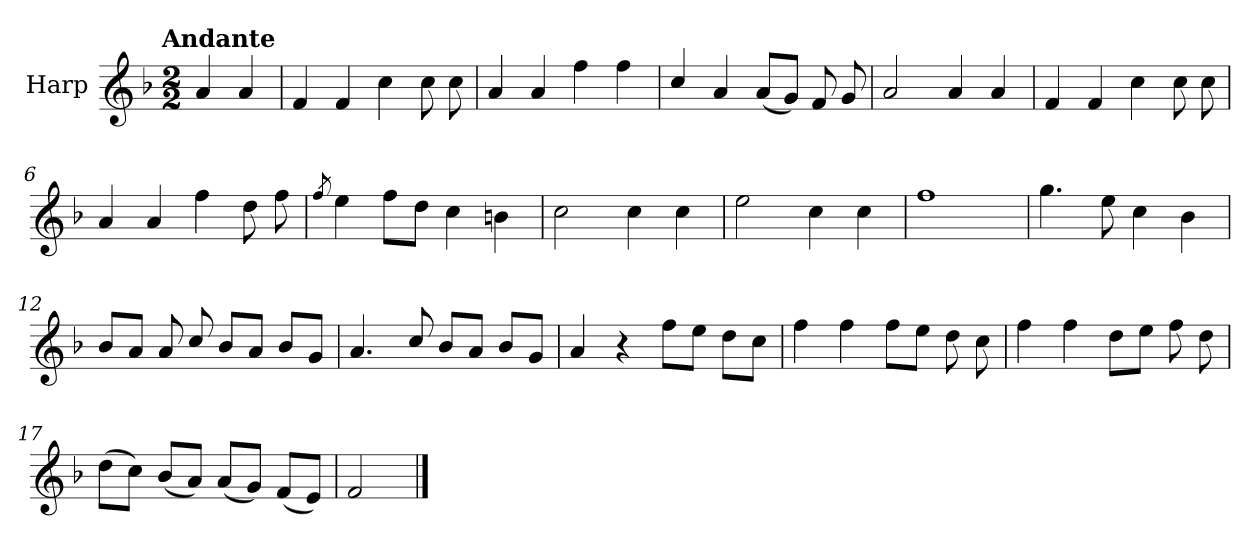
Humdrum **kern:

**kern
*part1
*staff1
*I"Harp
*I'Hrp.
*clefG2
*k[b-]
!!LO:TX:omd:t=Andante
*M2/2
*MM92
=
4a/
4a/
=1
4f/
4f/
4cc\
8cc\
8cc\
=2
4a/
4a/
4ff\
4ff\
=3
4cc/
4a/
(<8a/L
8g/J)
8f/
8g/
=4
2a/
4a/
4a/
=5
4f/
4f/
4cc\
8cc\
8cc\
=6
4a/
4a/
4ff\
8dd\
8ff\
=7
8qff/
4ee\
8ff\L
8dd\J
4cc\
4bn\
!!LO:LB:g=z
=8
2cc\
4cc\
4cc\
!!LO:LB:g=z
=9
2ee\
4cc\
4cc\
=10
1ff
=11
4.gg\
8ee\
4cc\
4b-\
=12
8b-/L
8a/J
8a/
8cc/
8b-/L
8a/J
8b-/L
8g/J
=13
4.a/
8cc/
8b-/L
8a/J
8b-/L
8g/J
=14
4a/
4r
8ff\L
8ee\J
8dd\L
8cc\J
=15
4ff\
4ff\
8ff\L
8ee\J
8dd\
8cc\
=16
4ff\
4ff\
8dd\L
8ee\J
8ff\
8dd\
!!LO:LB:g=z
=17
(>8dd\L
8cc\J)
(<8b-/L
8a/J)
(<8a/L
8g/J)
(<8f/L
8e/J)
=18
2f/
==
*-
